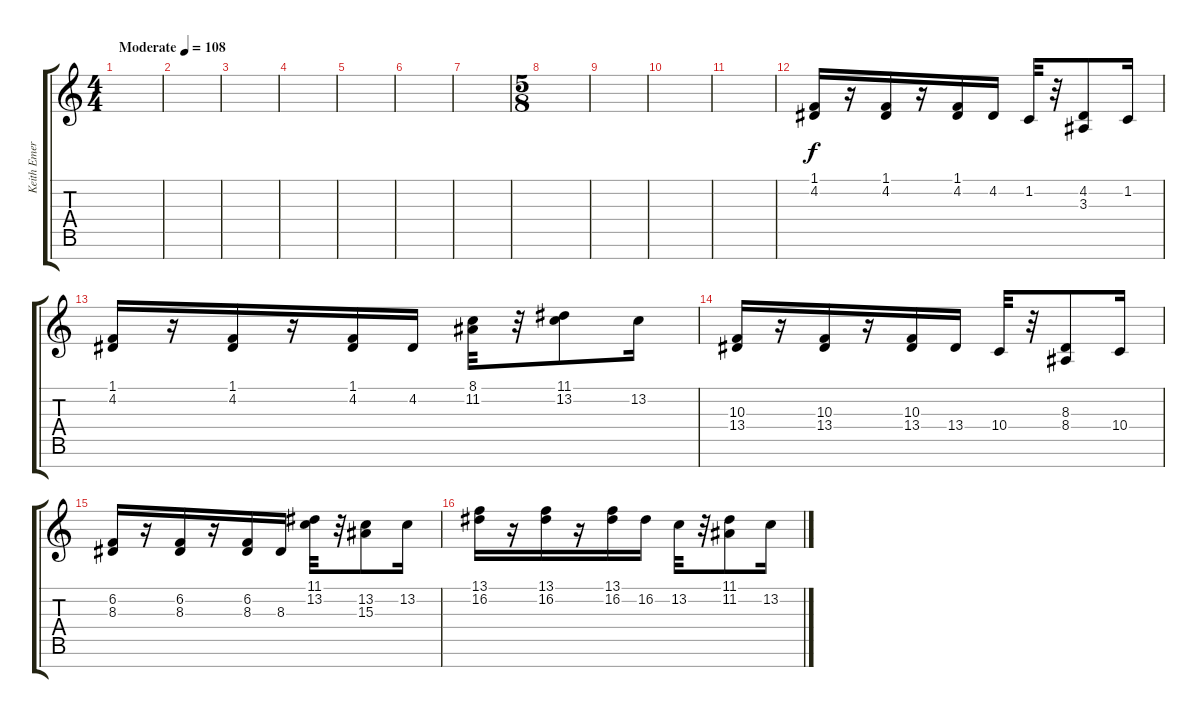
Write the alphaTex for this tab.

\track ("Keith Emerson (RH)" "Keith Emer") {instrument drawbarorgan}
\staff {score tabs}
\tuning (E4 B3 G3 D3 A2 E2 B1) {hide}
\ts (4 4)
\tempo (108 "Moderate")
\clef g2
\ks c
|
|
|
|
|
|
|
\ts (5 8)
|
|
|
|
(1.1 4.2).16 r.16 (1.1 4.2).16 r.16 (1.1 4.2).16 4.2.16 1.2.32 r.32 (4.2 3.3).8 1.2.16 |
(1.1 4.2).16 r.16 (1.1 4.2).16 r.16 (1.1 4.2).16 4.2.16 (8.1 11.2).32 r.32 (11.1 13.2).8 13.2.16 |
(10.3 13.4).16 r.16 (10.3 13.4).16 r.16 (10.3 13.4).16 13.4.16 10.4.32 r.32 (8.3 8.4).8 10.4.16 |
(6.2 8.3).16 r.16 (6.2 8.3).16 r.16 (6.2 8.3).16 8.3.16 (11.1 13.2).32 r.32 (13.2 15.3).8 13.2.16 |
(13.1 16.2).16 r.16 (13.1 16.2).16 r.16 (13.1 16.2).16 16.2.16 13.2.32 r.32 (11.1 11.2).8 13.2.16
